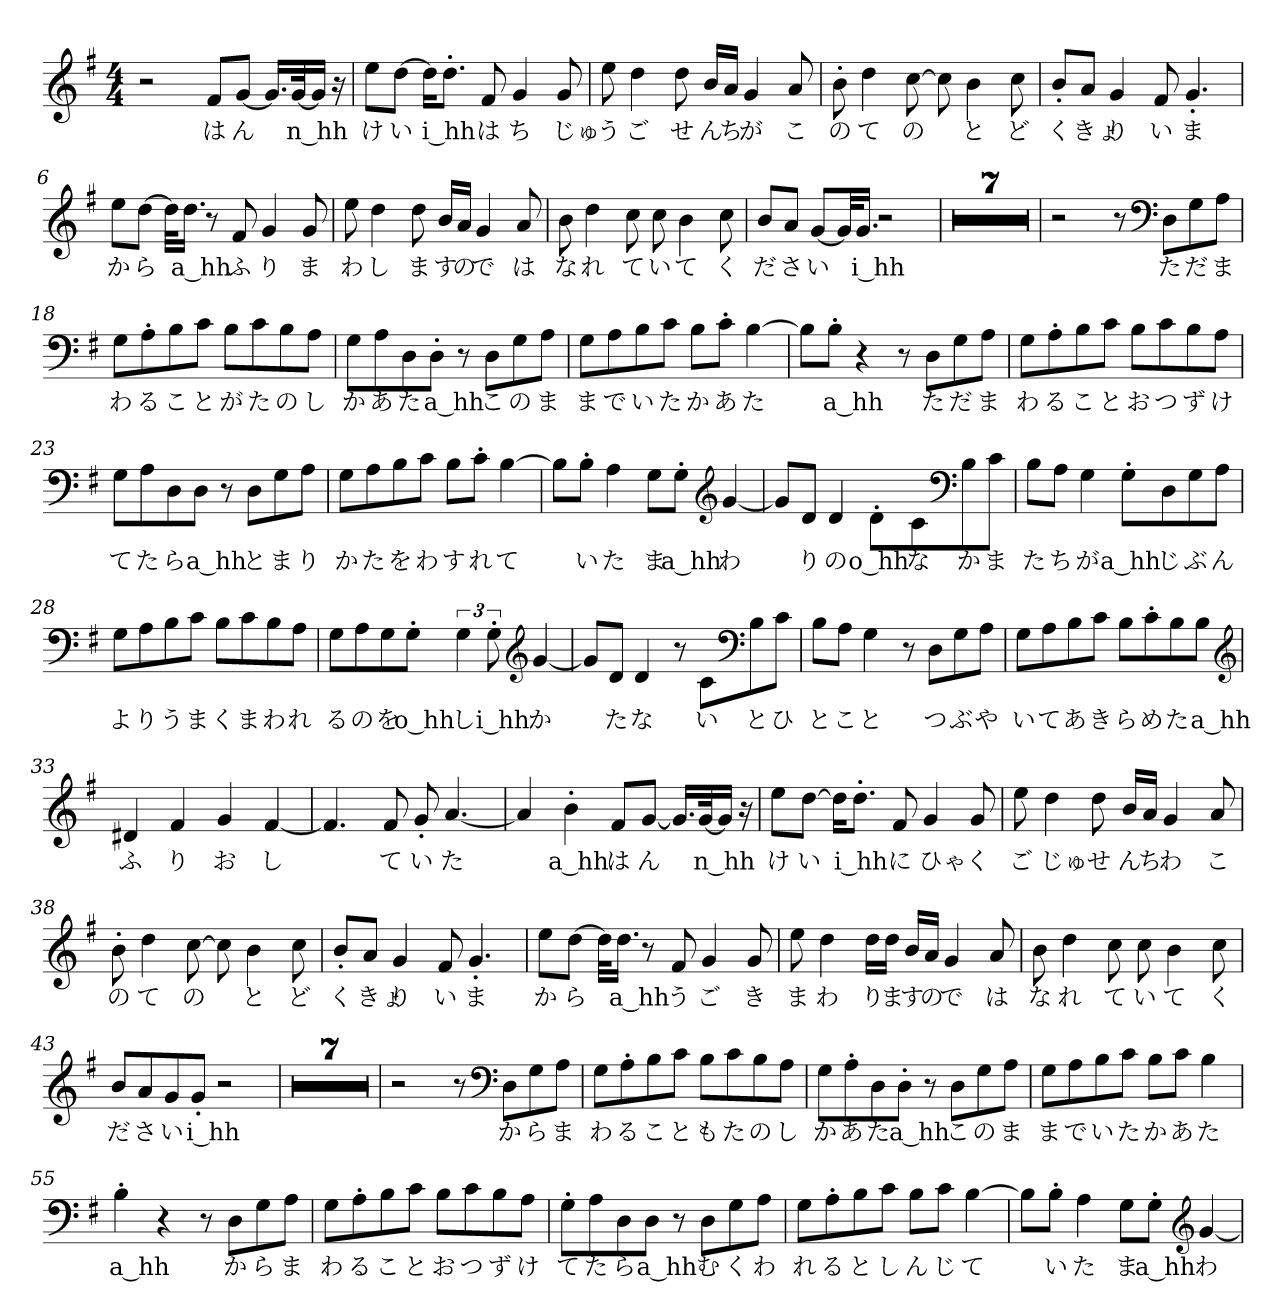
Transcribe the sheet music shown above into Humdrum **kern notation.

**kern	**text
*part1	*part1
*staff1	*staff1
*clefG2	*
*k[f#]	*
*M4/4	*
*MM138	*
=1	=1
2r	.
8f#L	は
[8gJ	ん
16.gLL]	.
[32gK	n_hh
16gJJ]	.
16r	.
=2	=2
8eeL	け
[8ddJ	い
16ddKL]	.
8.dd'J	i_hh
8f#	は
4g	ち
8g	じゅ
=3	=3
8ee	う
4dd	ご
8dd	せ
16bLL	ん
16aJJ	ち
4g	が
8a	こ
=4	=4
8b'	の
4dd	て
[8cc	の
8cc]	.
4b	と
8cc	ど
=5	=5
8b'L	く
8aJ	きょ
4g	り
8f#	い
4.g'	ま
=6	=6
8eeL	か
[8ddJ	ら
32ddKLL]	.
16.ddJJ	a_hh
8r	.
8f#	ふ
4g	り
8g	ま
=7	=7
8ee	わ
4dd	し
8dd	ま
16bLL	す
16aJJ	の
4g	で
8a	は
=8	=8
8b	な
4dd	れ
8cc	て
8cc	い
4b	て
8cc	く
=9	=9
8bL	だ
8aJ	さ
[8gL	い
32gKL]	.
16.gJJ	i_hh
2r	.
=10	=10
1r	.
=11	=11
1r	.
=12	=12
1r	.
=13	=13
1r	.
=14	=14
1r	.
=15	=15
1r	.
=16	=16
1r	.
=17	=17
2r	.
8r	.
*clefF4	*
8DL	た
8G	だ
8AJ	ま
=18	=18
8GL	わ
8A'	る
8B	こ
8cJ	と
8BL	が
8c	た
8B	の
8AJ	し
=19	=19
8GL	か
8A	あ
8D	た
8D'J	a_hh
8r	.
8DL	こ
8G	の
8AJ	ま
=20	=20
8GL	ま
8A	で
8B	い
8cJ	た
8BL	か
8c'J	あ
[4B	た
=21	=21
8BL]	.
8B'J	a_hh
4r	.
8r	.
8DL	た
8G	だ
8AJ	ま
=22	=22
8GL	わ
8A'	る
8B	こ
8cJ	と
8BL	お
8c	つ
8B	ず
8AJ	け
=23	=23
8GL	て
8A	た
8D	ら
8DJ	a_hh
8r	.
8DL	と
8G	ま
8AJ	り
=24	=24
8GL	か
8A	た
8B	を
8cJ	わ
8BL	す
8c'J	れ
[4B	て
=25	=25
8BL]	.
8B'J	い
4A	た
8GL	ま
8G'J	a_hh
*clefG2	*
[4g	わ
=26	=26
8gL]	.
8dJ	り
4d	の
8d'L	o_hh
8c	な
*clefF4	*
8B	か
8cJ	ま
=27	=27
8BL	た
8AJ	ち
4G	が
8G'L	a_hh
8D	じ
8G	ぶ
8AJ	ん
=28	=28
8GL	よ
8A	り
8B	う
8cJ	ま
8BL	く
8c	ま
8B	わ
8AJ	れ
=29	=29
8GL	る
8A	の
8G	を
8G'J	o_hh
6G	し
12G'	i_hh
*clefG2	*
[4g	か
=30	=30
8gL]	.
8dJ	た
4d	な
8r	.
8cL	い
*clefF4	*
8B	と
8cJ	ひ
=31	=31
8BL	と
8AJ	こ
4G	と
8r	.
8DL	つ
8G	ぶ
8AJ	や
=32	=32
8GL	い
8A	て
8B	あ
8cJ	き
8BL	ら
8c'	め
8B	た
8BJ	a_hh
*clefG2	*
=33	=33
4d#X	ふ
4f#	り
4g	お
[4f#	し
=34	=34
4.f#]	.
8f#	て
8g'	い
[4.a	た
=35	=35
4a]	.
4b'	a_hh
8f#L	は
[8gJ	ん
16.gLL]	.
[32gK	n_hh
16gJJ]	.
16r	.
=36	=36
8eeL	け
[8ddJ	い
16ddKL]	.
8.dd'J	i_hh
8f#	に
4g	ひゃ
8g	く
=37	=37
8ee	ご
4dd	じゅ
8dd	せ
16bLL	ん
16aJJ	ち
4g	わ
8a	こ
=38	=38
8b'	の
4dd	て
[8cc	の
8cc]	.
4b	と
8cc	ど
=39	=39
8b'L	く
8aJ	きょ
4g	り
8f#	い
4.g'	ま
=40	=40
8eeL	か
[8ddJ	ら
32ddKLL]	.
16.ddJJ	a_hh
8r	.
8f#	う
4g	ご
8g	き
=41	=41
8ee	ま
4dd	わ
16ddLL	り
16ddJJ	ま
16bLL	す
16aJJ	の
4g	で
8a	は
=42	=42
8b	な
4dd	れ
8cc	て
8cc	い
4b	て
8cc	く
=43	=43
8bL	だ
8a	さ
8g	い
8g'J	i_hh
2r	.
=44	=44
1r	.
=45	=45
1r	.
=46	=46
1r	.
=47	=47
1r	.
=48	=48
1r	.
=49	=49
1r	.
=50	=50
1r	.
=51	=51
2r	.
8r	.
*clefF4	*
8DL	か
8G	ら
8AJ	ま
=52	=52
8GL	わ
8A'	る
8B	こ
8cJ	と
8BL	も
8c	た
8B	の
8AJ	し
=53	=53
8GL	か
8A'	あ
8D	た
8D'J	a_hh
8r	.
8DL	こ
8G	の
8AJ	ま
=54	=54
8GL	ま
8A	で
8B	い
8cJ	た
8BL	か
8cJ	あ
4B	た
=55	=55
4B'	a_hh
4r	.
8r	.
8DL	か
8G	ら
8AJ	ま
=56	=56
8GL	わ
8A'	る
8B	こ
8cJ	と
8BL	お
8c	つ
8B	ず
8AJ	け
=57	=57
8G'L	て
8A	た
8D	ら
8DJ	a_hh
8r	.
8DL	む
8G	く
8AJ	わ
=58	=58
8GL	れ
8A'	る
8B	と
8cJ	し
8BL	ん
8cJ	じ
[4B	て
=59	=59
8BL]	.
8B'J	い
4A	た
8GL	ま
8G'J	a_hh
*clefG2	*
[4g	わ
=	=
*-	*-
